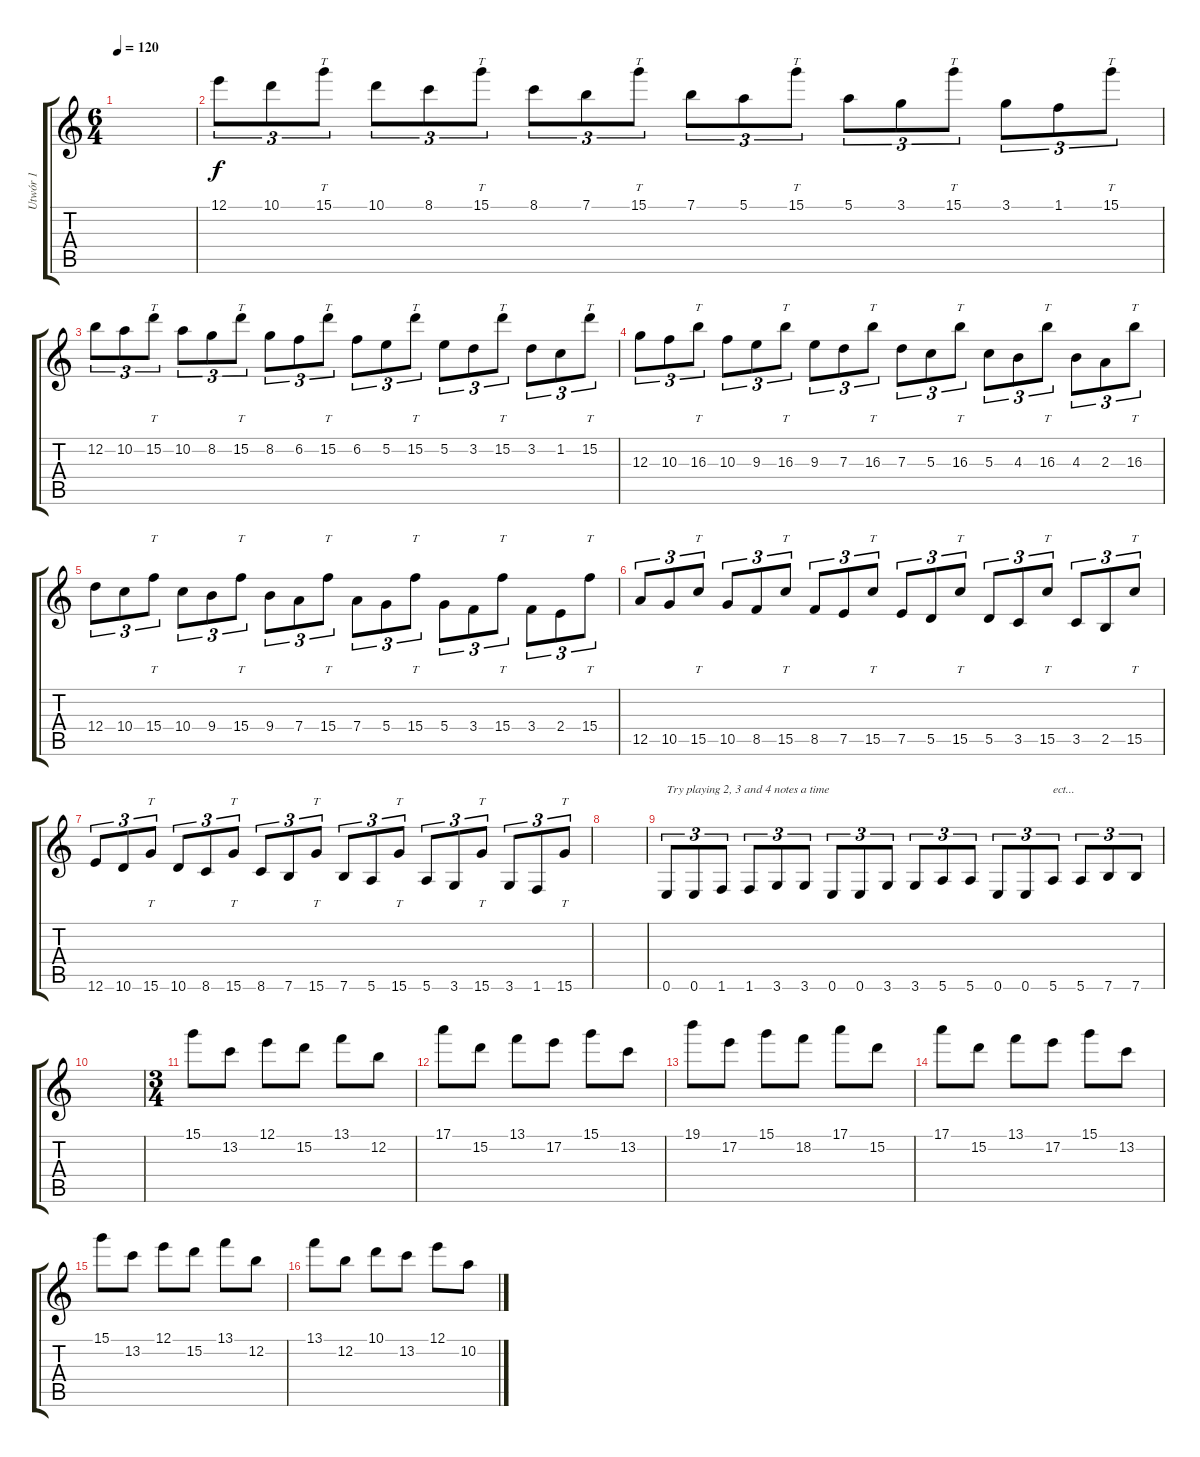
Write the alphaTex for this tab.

\track ("Utwór 1" "Utwór 1") {instrument overdrivenguitar}
\staff {score tabs}
\tuning (E4 B3 G3 D3 A2 E2) {hide}
\ts (6 4)
\tempo 120
\clef g2
\ks c
|
12.1.8{tu (3 2)} 10.1.8{tu (3 2)} 15.1.8{tt tu (3 2)} 10.1.8{tu (3 2)} 8.1.8{tu (3 2)} 15.1.8{tt tu (3 2)} 8.1.8{tu (3 2)} 7.1.8{tu (3 2)} 15.1.8{tt tu (3 2)} 7.1.8{tu (3 2)} 5.1.8{tu (3 2)} 15.1.8{tt tu (3 2)} 5.1.8{tu (3 2)} 3.1.8{tu (3 2)} 15.1.8{tt tu (3 2)} 3.1.8{tu (3 2)} 1.1.8{tu (3 2)} 15.1.8{tt tu (3 2)} |
12.2.8{tu (3 2)} 10.2.8{tu (3 2)} 15.2.8{tt tu (3 2)} 10.2.8{tu (3 2)} 8.2.8{tu (3 2)} 15.2.8{tt tu (3 2)} 8.2.8{tu (3 2)} 6.2.8{tu (3 2)} 15.2.8{tt tu (3 2)} 6.2.8{tu (3 2)} 5.2.8{tu (3 2)} 15.2.8{tt tu (3 2)} 5.2.8{tu (3 2)} 3.2.8{tu (3 2)} 15.2.8{tt tu (3 2)} 3.2.8{tu (3 2)} 1.2.8{tu (3 2)} 15.2.8{tt tu (3 2)} |
12.3.8{tu (3 2)} 10.3.8{tu (3 2)} 16.3.8{tt tu (3 2)} 10.3.8{tu (3 2)} 9.3.8{tu (3 2)} 16.3.8{tt tu (3 2)} 9.3.8{tu (3 2)} 7.3.8{tu (3 2)} 16.3.8{tt tu (3 2)} 7.3.8{tu (3 2)} 5.3.8{tu (3 2)} 16.3.8{tt tu (3 2)} 5.3.8{tu (3 2)} 4.3.8{tu (3 2)} 16.3.8{tt tu (3 2)} 4.3.8{tu (3 2)} 2.3.8{tu (3 2)} 16.3.8{tt tu (3 2)} |
12.4.8{tu (3 2)} 10.4.8{tu (3 2)} 15.4.8{tt tu (3 2)} 10.4.8{tu (3 2)} 9.4.8{tu (3 2)} 15.4.8{tt tu (3 2)} 9.4.8{tu (3 2)} 7.4.8{tu (3 2)} 15.4.8{tt tu (3 2)} 7.4.8{tu (3 2)} 5.4.8{tu (3 2)} 15.4.8{tt tu (3 2)} 5.4.8{tu (3 2)} 3.4.8{tu (3 2)} 15.4.8{tt tu (3 2)} 3.4.8{tu (3 2)} 2.4.8{tu (3 2)} 15.4.8{tt tu (3 2)} |
12.5.8{tu (3 2)} 10.5.8{tu (3 2)} 15.5.8{tt tu (3 2)} 10.5.8{tu (3 2)} 8.5.8{tu (3 2)} 15.5.8{tt tu (3 2)} 8.5.8{tu (3 2)} 7.5.8{tu (3 2)} 15.5.8{tt tu (3 2)} 7.5.8{tu (3 2)} 5.5.8{tu (3 2)} 15.5.8{tt tu (3 2)} 5.5.8{tu (3 2)} 3.5.8{tu (3 2)} 15.5.8{tt tu (3 2)} 3.5.8{tu (3 2)} 2.5.8{tu (3 2)} 15.5.8{tt tu (3 2)} |
12.6.8{tu (3 2)} 10.6.8{tu (3 2)} 15.6.8{tt tu (3 2)} 10.6.8{tu (3 2)} 8.6.8{tu (3 2)} 15.6.8{tt tu (3 2)} 8.6.8{tu (3 2)} 7.6.8{tu (3 2)} 15.6.8{tt tu (3 2)} 7.6.8{tu (3 2)} 5.6.8{tu (3 2)} 15.6.8{tt tu (3 2)} 5.6.8{tu (3 2)} 3.6.8{tu (3 2)} 15.6.8{tt tu (3 2)} 3.6.8{tu (3 2)} 1.6.8{tu (3 2)} 15.6.8{tt tu (3 2)} |
|
0.6.8{tu (3 2) txt "Try playing 2, 3 and 4 notes a time"} 0.6.8{tu (3 2)} 1.6.8{tu (3 2)} 1.6.8{tu (3 2)} 3.6.8{tu (3 2)} 3.6.8{tu (3 2)} 0.6.8{tu (3 2)} 0.6.8{tu (3 2)} 3.6.8{tu (3 2)} 3.6.8{tu (3 2)} 5.6.8{tu (3 2)} 5.6.8{tu (3 2)} 0.6.8{tu (3 2)} 0.6.8{tu (3 2)} 5.6.8{tu (3 2) txt "ect..."} 5.6.8{tu (3 2)} 7.6.8{tu (3 2)} 7.6.8{tu (3 2)} |
|
\ts (3 4)
15.1.8 13.2.8 12.1.8 15.2.8 13.1.8 12.2.8 |
17.1.8 15.2.8 13.1.8 17.2.8 15.1.8 13.2.8 |
19.1.8 17.2.8 15.1.8 18.2.8 17.1.8 15.2.8 |
17.1.8 15.2.8 13.1.8 17.2.8 15.1.8 13.2.8 |
15.1.8 13.2.8 12.1.8 15.2.8 13.1.8 12.2.8 |
13.1.8 12.2.8 10.1.8 13.2.8 12.1.8 10.2.8
